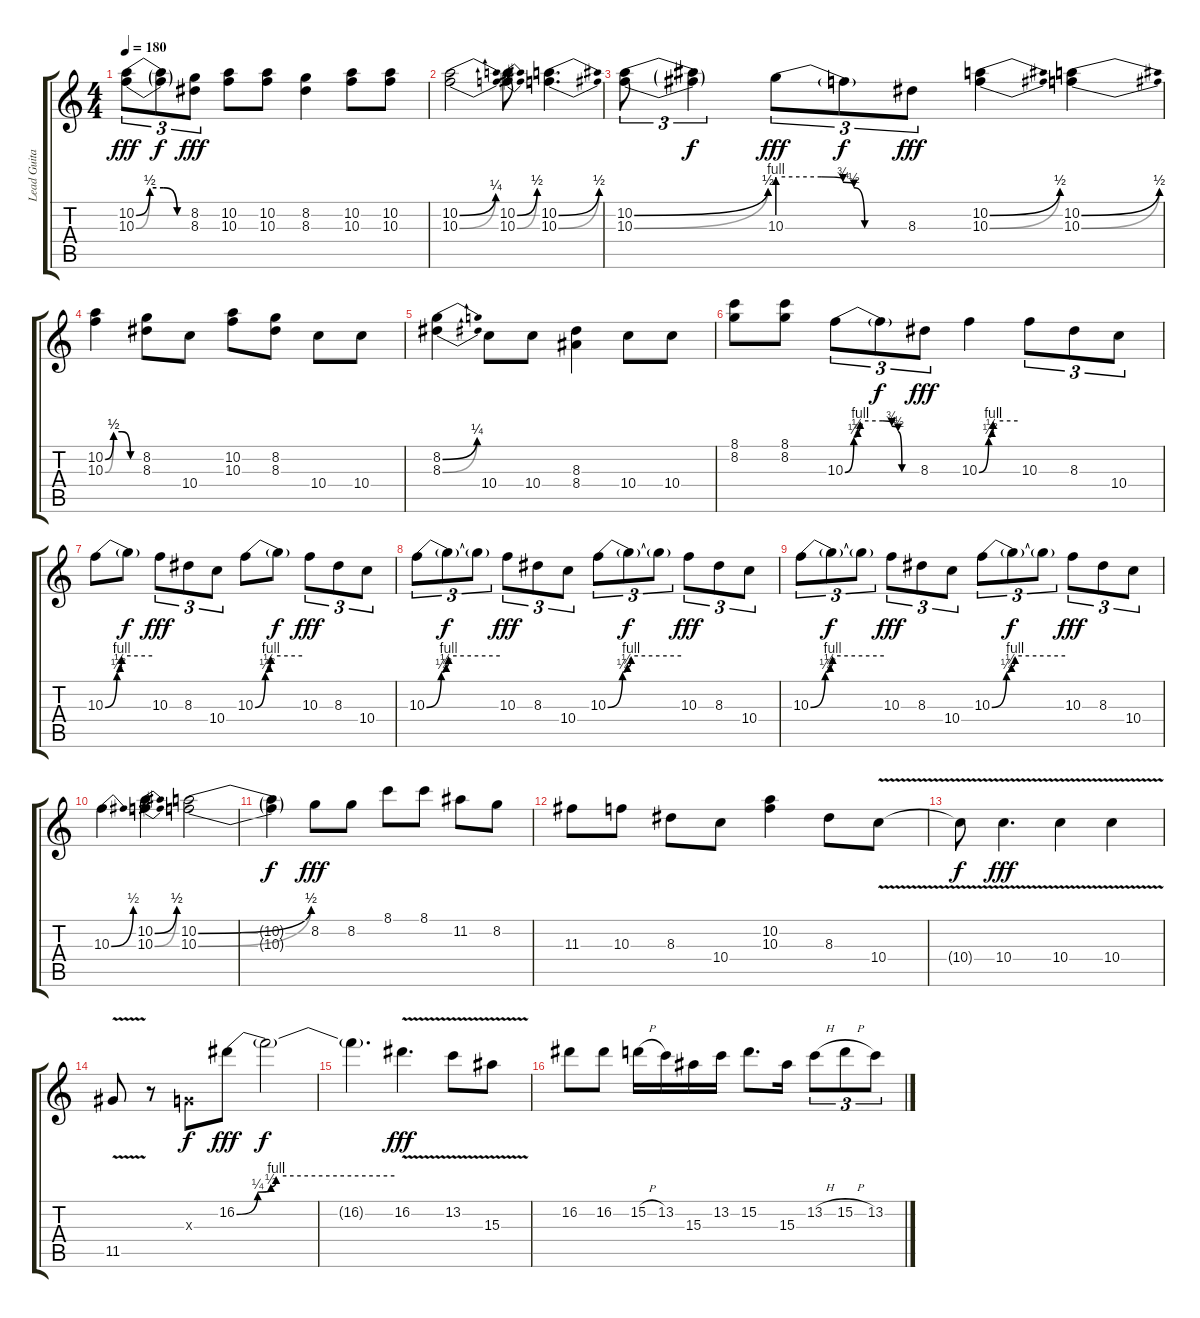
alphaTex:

\track ("Lead Guitar" "Lead Guita") {instrument overdrivenguitar}
\staff {score tabs}
\tuning (E4 B3 G3 D3 A2 E2) {hide}
\ts (4 4)
\tempo 180
\clef g2
\ks c
(10.2{be (custom 0 0 15 2 30 2 45 0 60 0)} 10.3{be (custom 0 0 15 2 30 2 45 0 60 0)}).8{tu (3 2) dy fff} (10.2{t} 10.3{t}).8{tu (3 2) dy f} (8.2 8.3).8{tu (3 2) dy fff} (10.2 10.3).8 (10.2 10.3).8 (8.2 8.3).4 (10.2 10.3).8 (10.2 10.3).8 |
(10.2{be (bend 0 0 60 1)} 10.3{be (bend 0 0 60 1)}).2 (10.2{be (bend 0 0 60 2)} 10.3{be (bend 0 0 60 2)}).8 (10.2{be (bend 0 0 60 2)} 10.3{be (bend 0 0 60 2)}).4{d} |
(10.2{be (bend 0 0 60 2)} 10.3{be (bend 0 0 60 2)}).8{tu (3 2)} (10.2{t} 10.3{t}).4{tu (3 2) dy f} 10.3{be (custom 0 4 20 4 30 3 35 2 40 0 60 0)}.8{tu (3 2) dy fff} 10.3{t}.8{tu (3 2) dy f} 8.3.8{tu (3 2) dy fff} (10.2{be (bend 0 0 60 2)} 10.3{be (bend 0 0 60 2)}).4 (10.2{be (bend 0 0 60 2)} 10.3{be (bend 0 0 60 2)}).4 |
(10.2{be (custom 0 0 15 2 30 2 45 0 60 0)} 10.3{be (custom 0 0 15 2 30 2 45 0 60 0)}).4 (8.2 8.3).8 10.4.8 (10.2 10.3).8 (8.2 8.3).8 10.4.8 10.4.8 |
(8.2{be (bend 0 0 60 1)} 8.3{be (bend 0 0 60 1)}).4 10.4.8 10.4.8 (8.3 8.4).4 10.4.8 10.4.8 |
(8.1 8.2).8 (8.1 8.2).8 10.3{be (custom 0 0 7 1 10 2 12 4 30 4 37 3 42 2 45 0 60 0)}.8{tu (3 2)} 10.3{t}.8{tu (3 2) dy f} 8.3.8{tu (3 2) dy fff} 10.3{be (custom 0 0 15 1 20 2 22 4 60 4)}.4 10.3.8{tu (3 2)} 8.3.8{tu (3 2)} 10.4.8{tu (3 2)} |
10.3{be (custom 0 0 15 1 19 2 21 4 60 4)}.8 10.3{t}.8{dy f} 10.3.8{tu (3 2) dy fff} 8.3.8{tu (3 2)} 10.4.8{tu (3 2)} 10.3{be (custom 0 0 13 1 18 2 20 4 60 4)}.8 10.3{t}.8{dy f} 10.3.8{tu (3 2) dy fff} 8.3.8{tu (3 2)} 10.4.8{tu (3 2)} |
10.3{be (custom 0 0 12 1 16 2 18 4 60 4)}.8{tu (3 2)} 10.3{t}.8{tu (3 2) dy f} 10.3{t}.8{tu (3 2)} 10.3.8{tu (3 2) dy fff} 8.3.8{tu (3 2)} 10.4.8{tu (3 2)} 10.3{be (custom 0 0 12 1 16 2 19 4 60 4)}.8{tu (3 2)} 10.3{t}.8{tu (3 2) dy f} 10.3{t}.8{tu (3 2)} 10.3.8{tu (3 2) dy fff} 8.3.8{tu (3 2)} 10.4.8{tu (3 2)} |
10.3{be (custom 0 0 12 1 16 2 18 4 60 4)}.8{tu (3 2)} 10.3{t}.8{tu (3 2) dy f} 10.3{t}.8{tu (3 2)} 10.3.8{tu (3 2) dy fff} 8.3.8{tu (3 2)} 10.4.8{tu (3 2)} 10.3{be (custom 0 0 12 1 16 2 19 4 60 4)}.8{tu (3 2)} 10.3{t}.8{tu (3 2) dy f} 10.3{t}.8{tu (3 2)} 10.3.8{tu (3 2) dy fff} 8.3.8{tu (3 2)} 10.4.8{tu (3 2)} |
10.3{be (bend 0 0 60 2)}.4 (10.2{be (bend 0 0 60 2)} 10.3{be (bend 0 0 60 2)}).4 (10.2{be (bend 0 0 60 2)} 10.3{be (bend 0 0 60 2)}).2 |
(10.2{t} 10.3{t}).4{dy f} 8.2.8{dy fff} 8.2.8 8.1.8 8.1.8 11.2.8 8.2.8 |
11.3.8 10.3.8 8.3.8 10.4.8 (10.2 10.3).4 8.3.8 10.4{v}.8 |
10.4{t}.8{dy f} 10.4{v}.4{d dy fff} 10.4{v}.4 10.4{v}.4 |
11.5{v}.8 r.8 0.3{x}.8{dy f} 16.2{be (custom 0 0 8 1 13 2 15 4 60 4)}.8{dy fff} 16.2{t}.2{dy f} |
16.2{t}.4{d} 16.2{v}.4{d dy fff} 13.2{v}.8 15.3{v}.8 |
16.2.8 16.2.8 15.2{h}.16 13.2.16 15.3.16 13.2.16 15.2.8{d} 15.3.16 13.2{h}.8{tu (3 2)} 15.2{h}.8{tu (3 2)} 13.2.8{tu (3 2)}
